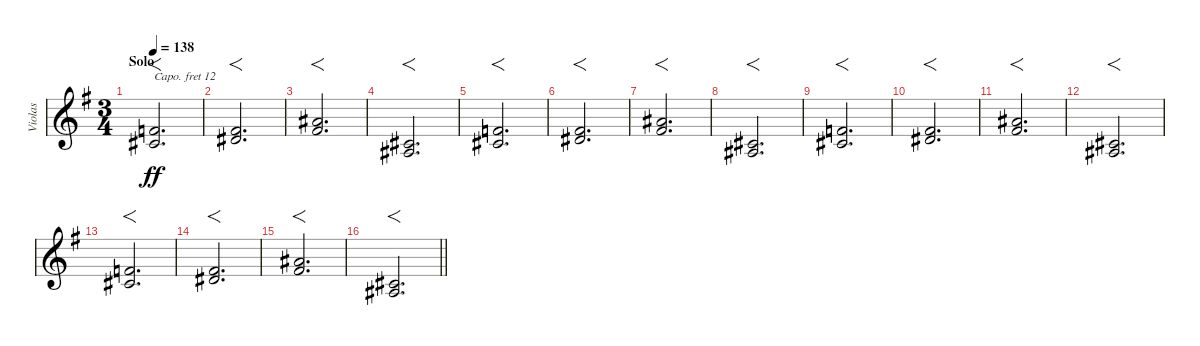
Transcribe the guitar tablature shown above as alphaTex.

\track ("Violas" "Violas") {instrument stringensemble1}
\staff {score}
\capo 12
\tuning (Ab3 Db3 Gb2 B1) {hide}
\ts (3 4)
\section ("" "Solo")
\tempo 138
\clef g2
\ks eminor
(4.2 7.3).2{f d dy ff} |
(5.2 9.3).2{f d} |
(2.1 5.2).2{f d} |
(7.3 11.4).2{f d} |
(4.2 7.3).2{f d} |
(5.2 9.3).2{f d} |
(2.1 5.2).2{f d} |
(7.3 11.4).2{f d} |
(4.2 7.3).2{f d} |
(5.2 9.3).2{f d} |
(2.1 5.2).2{f d} |
(7.3 11.4).2{f d} |
(4.2 7.3).2{f d} |
(5.2 9.3).2{f d} |
(2.1 5.2).2{f d} |
\barLineRight lightlight
(7.3 11.4).2{f d}
